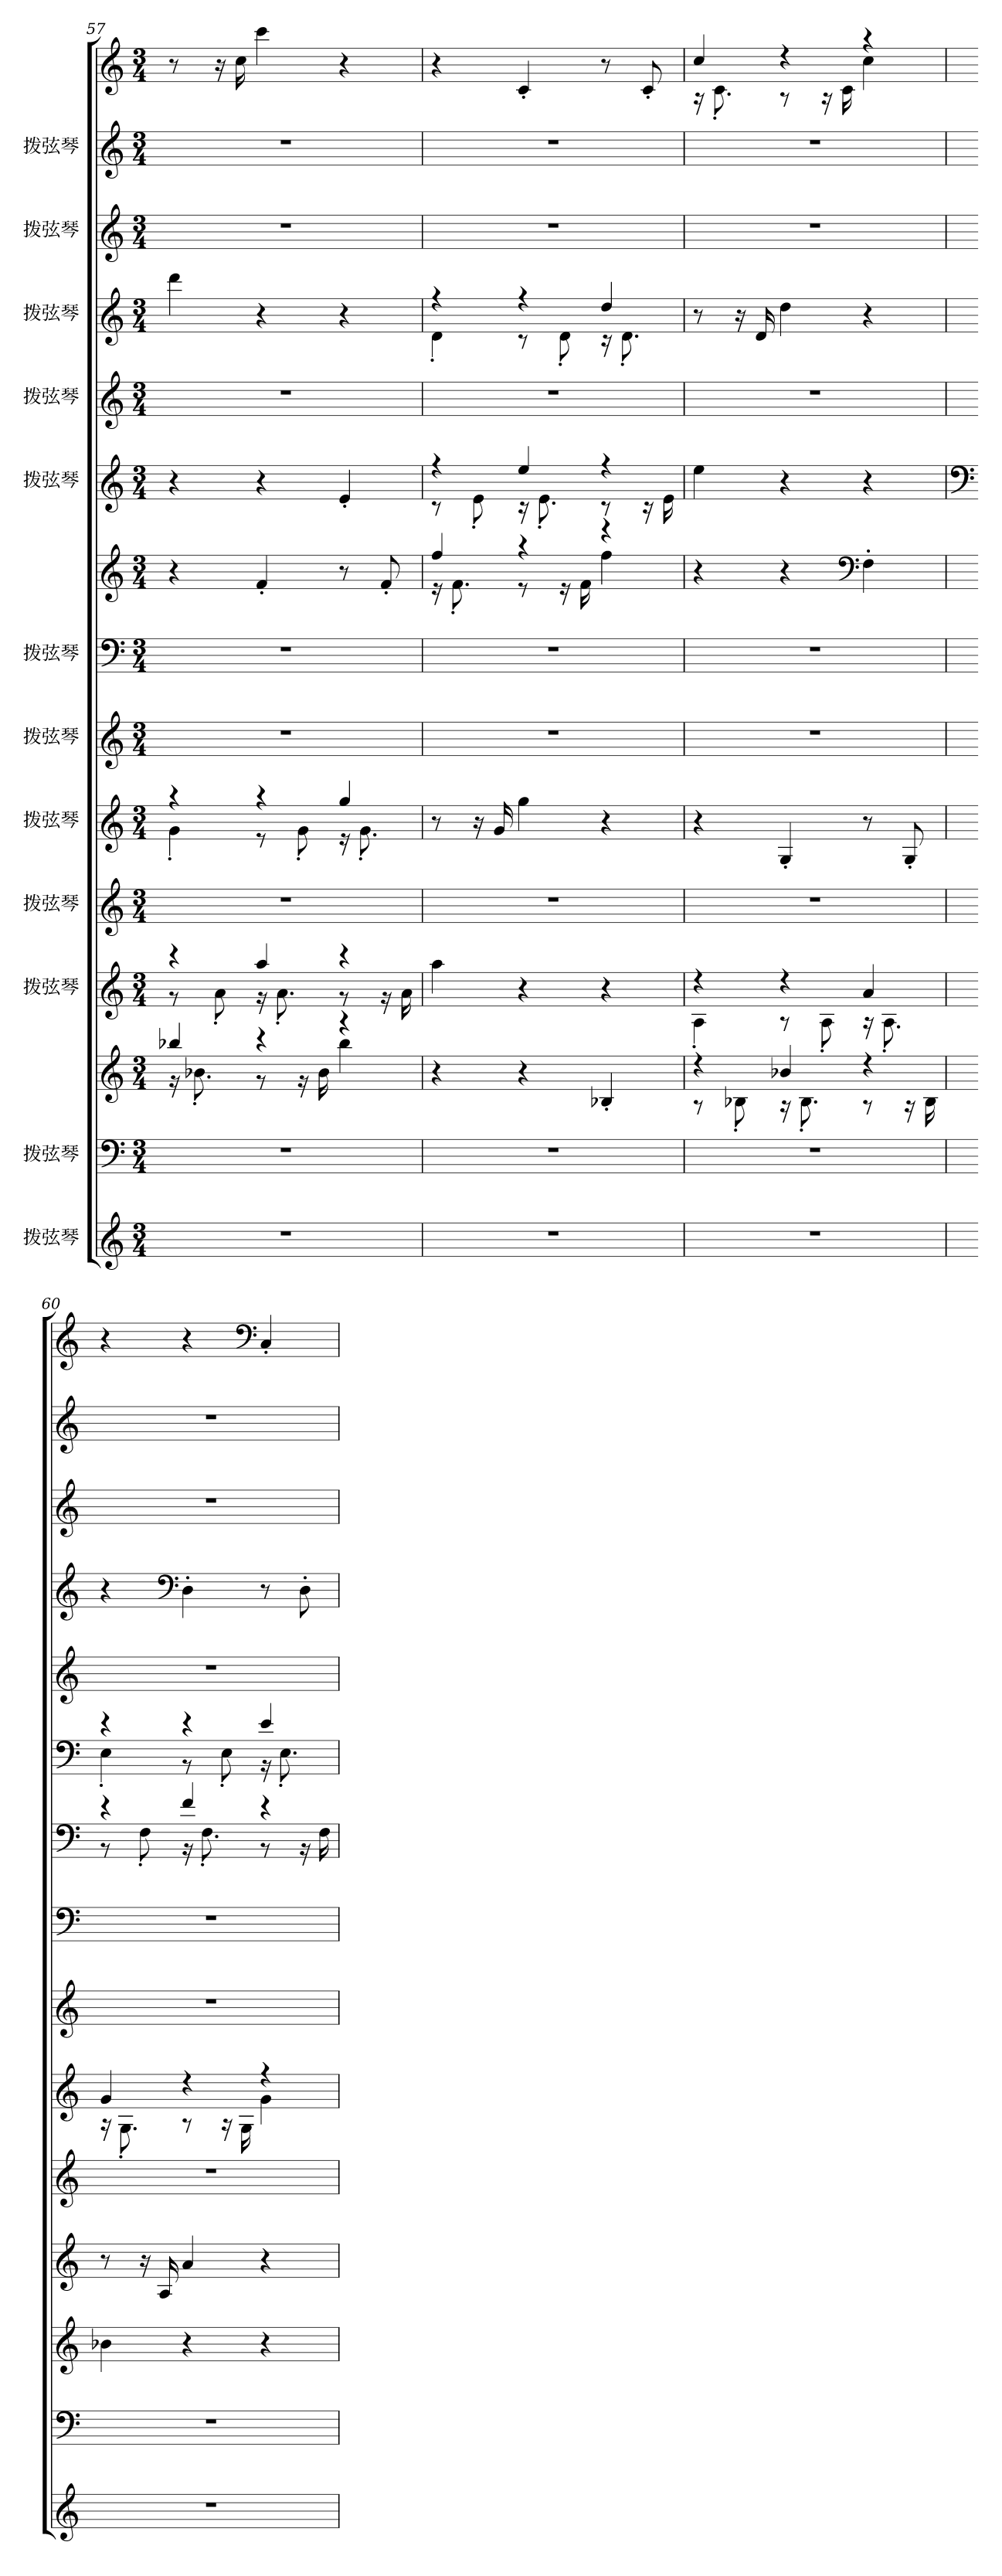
**kern	**kern	**kern	**kern	**kern	**kern	**kern	**kern	**kern	**kern	**kern	**kern	**kern	**kern	**kern
*part12	*part11	*part11	*part10	*part9	*part8	*part7	*part6	*part6	*part5	*part4	*part3	*part2	*part1	*part1
*staff15	*staff14	*staff13	*staff12	*staff11	*staff10	*staff9	*staff8	*staff7	*staff6	*staff5	*staff4	*staff3	*staff2	*staff1
*I"拨弦琴	*I"拨弦琴	*	*I"拨弦琴	*I"拨弦琴	*I"拨弦琴	*I"拨弦琴	*I"拨弦琴	*	*I"拨弦琴	*I"拨弦琴	*I"拨弦琴	*I"拨弦琴	*I"拨弦琴	*
*clefG2	*clefF4	*clefG2	*clefG2	*clefG2	*clefG2	*clefG2	*clefF4	*clefG2	*clefG2	*clefG2	*clefG2	*clefG2	*clefG2	*clefG2
*k[]	*k[]	*k[]	*k[]	*k[]	*k[]	*k[]	*k[]	*k[]	*k[]	*k[]	*k[]	*k[]	*k[]	*k[]
*M3/4	*M3/4	*M3/4	*M3/4	*M3/4	*M3/4	*M3/4	*M3/4	*M3/4	*M3/4	*M3/4	*M3/4	*M3/4	*M3/4	*M3/4
=57	=57	=57	=57	=57	=57	=57	=57	=57	=57	=57	=57	=57	=57	=57
*	*	*^	*^	*	*^	*	*	*	*	*	*	*	*	*
2.r	2.r	4bb-X/	16r	4r	8r	2.r	4r	4g'\	2.r	2.r	4r	4r	2.r	4ddd\	2.r	2.r	8r
.	.	.	8.b-X'\	.	.	.	.	.	.	.	.	.	.	.	.	.	.
.	.	.	.	.	8a'\	.	.	.	.	.	.	.	.	.	.	.	16r
.	.	.	.	.	.	.	.	.	.	.	.	.	.	.	.	.	16cc\
.	.	4r	8r	4aa/	16r	.	4r	8r	.	.	4f'/	4r	.	4r	.	.	4ccc\
.	.	.	.	.	8.a'\	.	.	.	.	.	.	.	.	.	.	.	.
.	.	.	16r	.	.	.	.	8g'\	.	.	.	.	.	.	.	.	.
.	.	.	16b-\	.	.	.	.	.	.	.	.	.	.	.	.	.	.
.	.	4r	4bb-\	4r	8r	.	4gg/	16r	.	.	8r	4e'/	.	4r	.	.	4r
.	.	.	.	.	.	.	.	8.g'\	.	.	.	.	.	.	.	.	.
.	.	.	.	.	16r	.	.	.	.	.	8f'/	.	.	.	.	.	.
.	.	.	.	.	16a\	.	.	.	.	.	.	.	.	.	.	.	.
*	*	*v	*v	*	*	*	*v	*v	*	*	*	*	*	*	*	*	*
*	*	*	*v	*v	*	*	*	*	*	*	*	*	*	*	*
!!LO:PB:g=z
=58	=58	=58	=58	=58	=58	=58	=58	=58	=58	=58	=58	=58	=58	=58
*	*	*	*	*	*	*	*	*^	*^	*	*^	*	*	*
2.r	2.r	4r	4aa\	2.r	8r	2.r	2.r	4ff/	16r	4r	8r	2.r	4r	4d'\	2.r	2.r	4r
.	.	.	.	.	.	.	.	.	8.f'\	.	.	.	.	.	.	.	.
.	.	.	.	.	16r	.	.	.	.	.	8e'\	.	.	.	.	.	.
.	.	.	.	.	16g/	.	.	.	.	.	.	.	.	.	.	.	.
.	.	4r	4r	.	4gg\	.	.	4r	8r	4ee/	16r	.	4r	8r	.	.	4c'/
.	.	.	.	.	.	.	.	.	.	.	8.e'\	.	.	.	.	.	.
.	.	.	.	.	.	.	.	.	16r	.	.	.	.	8d'\	.	.	.
.	.	.	.	.	.	.	.	.	16f\	.	.	.	.	.	.	.	.
.	.	4B-X'/	4r	.	4r	.	.	4r	4ff\	4r	8r	.	4dd/	16r	.	.	8r
.	.	.	.	.	.	.	.	.	.	.	.	.	.	8.d'\	.	.	.
.	.	.	.	.	.	.	.	.	.	.	16r	.	.	.	.	.	8c'/
.	.	.	.	.	.	.	.	.	.	.	16e\	.	.	.	.	.	.
*	*	*	*	*	*	*	*	*v	*v	*	*	*	*v	*v	*	*	*
*	*	*	*	*	*	*	*	*	*v	*v	*	*	*	*	*
=59	=59	=59	=59	=59	=59	=59	=59	=59	=59	=59	=59	=59	=59	=59
*	*	*^	*^	*	*	*	*	*	*	*	*	*	*	*^
2.r	2.r	4r	8r	4r	4A'\	2.r	4r	2.r	2.r	4r	4ee\	2.r	8r	2.r	2.r	4cc/	16r
.	.	.	.	.	.	.	.	.	.	.	.	.	.	.	.	.	8.c'\
.	.	.	8B-X'\	.	.	.	.	.	.	.	.	.	16r	.	.	.	.
.	.	.	.	.	.	.	.	.	.	.	.	.	16d/	.	.	.	.
.	.	4b-X/	16r	4r	8r	.	4G'/	.	.	4r	4r	.	4dd\	.	.	4r	8r
.	.	.	8.B-'\	.	.	.	.	.	.	.	.	.	.	.	.	.	.
.	.	.	.	.	8A'\	.	.	.	.	.	.	.	.	.	.	.	16r
.	.	.	.	.	.	.	.	.	.	.	.	.	.	.	.	.	16c\
*	*	*	*	*	*	*	*	*	*	*clefF4	*	*	*	*	*	*	*
.	.	4r	8r	4a/	16r	.	8r	.	.	4F'\	4r	.	4r	.	.	4r	4cc\
.	.	.	.	.	8.A'\	.	.	.	.	.	.	.	.	.	.	.	.
.	.	.	16r	.	.	.	8G'/	.	.	.	.	.	.	.	.	.	.
.	.	.	16B-\	.	.	.	.	.	.	.	.	.	.	.	.	.	.
*	*	*v	*v	*	*	*	*	*	*	*	*	*	*	*	*	*v	*v
*	*	*	*v	*v	*	*	*	*	*	*	*	*	*	*	*
=60	=60	=60	=60	=60	=60	=60	=60	=60	=60	=60	=60	=60	=60	=60
*	*	*	*	*	*	*	*	*	*clefF4	*	*	*	*	*
*	*	*	*	*	*^	*	*	*^	*^	*	*	*	*	*
2.r	2.r	4b-X\	8r	2.r	4g/	16r	2.r	2.r	4r	8r	4r	4E'\	2.r	4r	2.r	2.r	4r
.	.	.	.	.	.	8.G'\	.	.	.	.	.	.	.	.	.	.	.
.	.	.	16r	.	.	.	.	.	.	8F'\	.	.	.	.	.	.	.
.	.	.	16A/	.	.	.	.	.	.	.	.	.	.	.	.	.	.
*	*	*	*	*	*	*	*	*	*	*	*	*	*	*clefF4	*	*	*
.	.	4r	4a/	.	4r	8r	.	.	4f/	16r	4r	8r	.	4D'\	.	.	4r
.	.	.	.	.	.	.	.	.	.	8.F'\	.	.	.	.	.	.	.
.	.	.	.	.	.	16r	.	.	.	.	.	8E'\	.	.	.	.	.
.	.	.	.	.	.	16G\	.	.	.	.	.	.	.	.	.	.	.
*	*	*	*	*	*	*	*	*	*	*	*	*	*	*	*	*	*clefF4
.	.	4r	4r	.	4r	4g\	.	.	4r	8r	4e/	16r	.	8r	.	.	4C'/
.	.	.	.	.	.	.	.	.	.	.	.	8.E'\	.	.	.	.	.
.	.	.	.	.	.	.	.	.	.	16r	.	.	.	8D'\	.	.	.
.	.	.	.	.	.	.	.	.	.	16F\	.	.	.	.	.	.	.
*	*	*	*	*	*	*	*	*	*v	*v	*	*	*	*	*	*	*
*	*	*	*	*	*v	*v	*	*	*	*v	*v	*	*	*	*	*
=	=	=	=	=	=	=	=	=	=	=	=	=	=	=
*-	*-	*-	*-	*-	*-	*-	*-	*-	*-	*-	*-	*-	*-	*-
